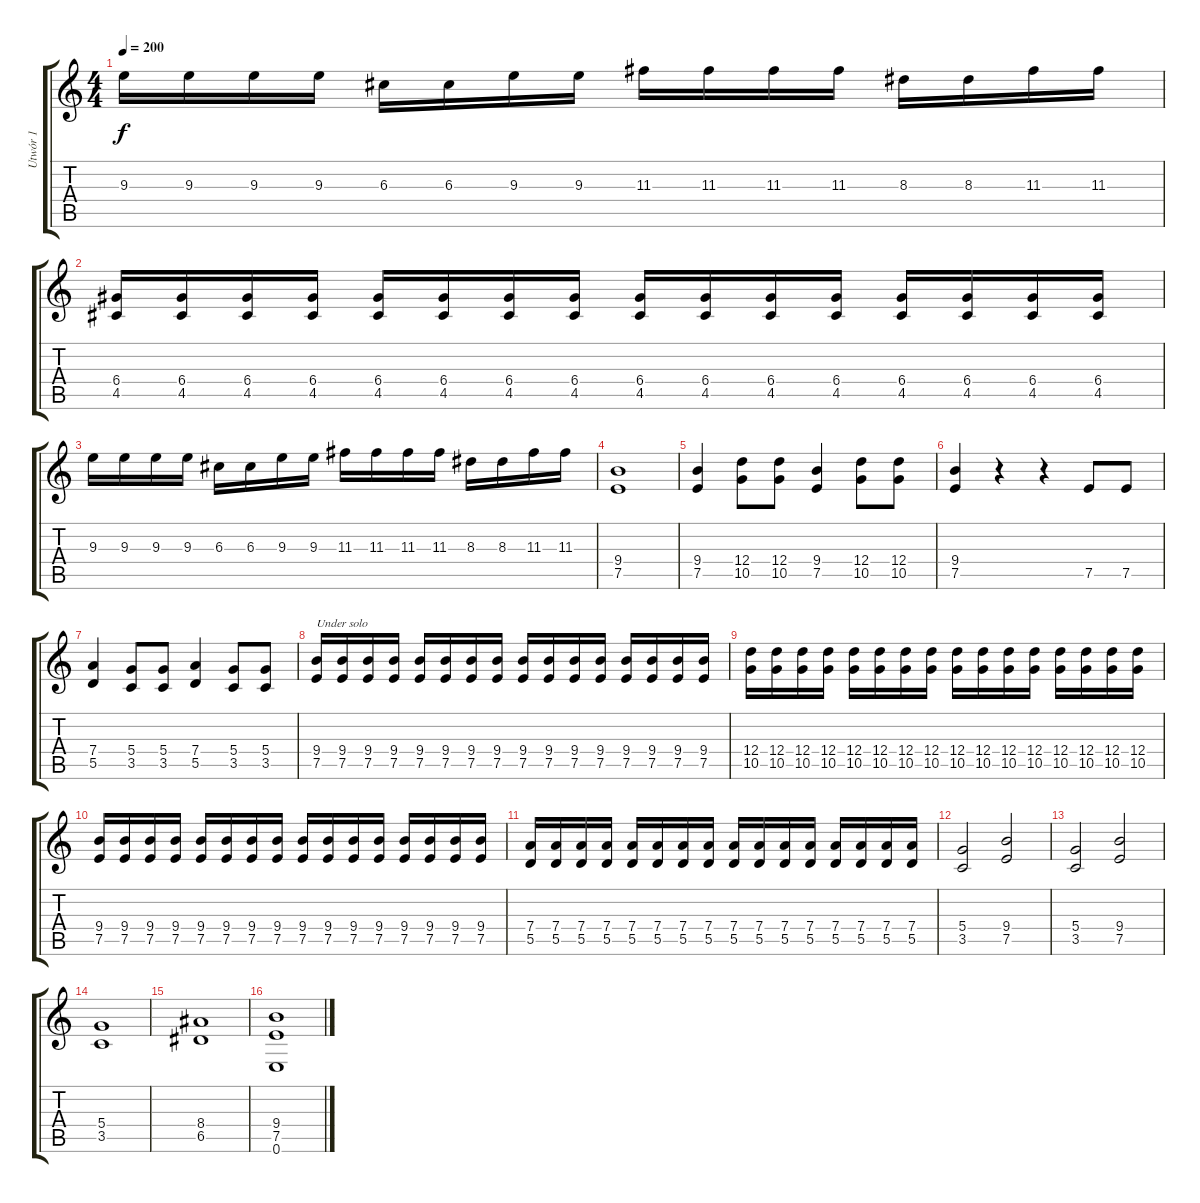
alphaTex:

\track ("Utwór 1" "Utwór 1") {instrument distortionguitar}
\staff {score tabs}
\tuning (E4 B3 G3 D3 A2 E2) {hide}
\ts (4 4)
\tempo 200
\clef g2
\ks c
9.3.16{dy f} 9.3.16 9.3.16 9.3.16 6.3.16 6.3.16 9.3.16 9.3.16 11.3.16 11.3.16 11.3.16 11.3.16 8.3.16 8.3.16 11.3.16 11.3.16 |
(6.4 4.5).16 (6.4 4.5).16 (6.4 4.5).16 (6.4 4.5).16 (6.4 4.5).16 (6.4 4.5).16 (6.4 4.5).16 (6.4 4.5).16 (6.4 4.5).16 (6.4 4.5).16 (6.4 4.5).16 (6.4 4.5).16 (6.4 4.5).16 (6.4 4.5).16 (6.4 4.5).16 (6.4 4.5).16 |
9.3.16 9.3.16 9.3.16 9.3.16 6.3.16 6.3.16 9.3.16 9.3.16 11.3.16 11.3.16 11.3.16 11.3.16 8.3.16 8.3.16 11.3.16 11.3.16 |
(9.4 7.5).1 |
(9.4 7.5).4 (12.4 10.5).8 (12.4 10.5).8 (9.4 7.5).4 (12.4 10.5).8 (12.4 10.5).8 |
(9.4 7.5).4 r.4 r.4 7.5.8 7.5.8 |
(7.4 5.5).4 (5.4 3.5).8 (5.4 3.5).8 (7.4 5.5).4 (5.4 3.5).8 (5.4 3.5).8 |
(9.4 7.5).16{txt "Under solo"} (9.4 7.5).16 (9.4 7.5).16 (9.4 7.5).16 (9.4 7.5).16 (9.4 7.5).16 (9.4 7.5).16 (9.4 7.5).16 (9.4 7.5).16 (9.4 7.5).16 (9.4 7.5).16 (9.4 7.5).16 (9.4 7.5).16 (9.4 7.5).16 (9.4 7.5).16 (9.4 7.5).16 |
(12.4 10.5).16 (12.4 10.5).16 (12.4 10.5).16 (12.4 10.5).16 (12.4 10.5).16 (12.4 10.5).16 (12.4 10.5).16 (12.4 10.5).16 (12.4 10.5).16 (12.4 10.5).16 (12.4 10.5).16 (12.4 10.5).16 (12.4 10.5).16 (12.4 10.5).16 (12.4 10.5).16 (12.4 10.5).16 |
(9.4 7.5).16 (9.4 7.5).16 (9.4 7.5).16 (9.4 7.5).16 (9.4 7.5).16 (9.4 7.5).16 (9.4 7.5).16 (9.4 7.5).16 (9.4 7.5).16 (9.4 7.5).16 (9.4 7.5).16 (9.4 7.5).16 (9.4 7.5).16 (9.4 7.5).16 (9.4 7.5).16 (9.4 7.5).16 |
(7.4 5.5).16 (7.4 5.5).16 (7.4 5.5).16 (7.4 5.5).16 (7.4 5.5).16 (7.4 5.5).16 (7.4 5.5).16 (7.4 5.5).16 (7.4 5.5).16 (7.4 5.5).16 (7.4 5.5).16 (7.4 5.5).16 (7.4 5.5).16 (7.4 5.5).16 (7.4 5.5).16 (7.4 5.5).16 |
(5.4 3.5).2 (9.4 7.5).2 |
(5.4 3.5).2 (9.4 7.5).2 |
(5.4 3.5).1 |
(8.4 6.5).1 |
(9.4 7.5 0.6).1
